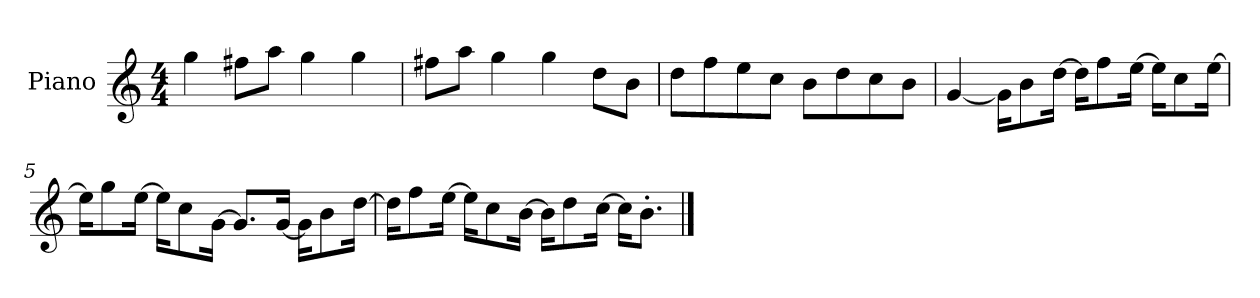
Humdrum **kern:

**kern
*part1
*staff1
*I"Piano
*I'P-no
*clefG2
*k[]
*M4/4
*MM90
=1
4gg\
8ff#X\L
8aa\J
4gg\
4gg\
=2
8ff#X\L
8aa\J
4gg\
4gg\
8dd\L
8b\J
=3
8dd\L
8ff\
8ee\
8cc\J
8b\L
8dd\
8cc\
8b\J
=4
[4g/
16g\KL]
8b\
[16dd\Jk
16dd\KL]
8ff\
[16ee\Jk
16ee\KL]
8cc\
[16ee\Jk
!!LO:LB:g=z
=5
16ee\KL]
8gg\
[16ee\Jk
16ee\KL]
8cc\
[16g\Jk
8.g/L]
[16g/Jk
16g\KL]
8b\
[16dd\Jk
=6
16dd\KL]
8ff\
[16ee\Jk
16ee\KL]
8cc\
[16b\Jk
16b\KL]
8dd\
[16cc\Jk
16cc\KL]
8.b'\J
==
*-
